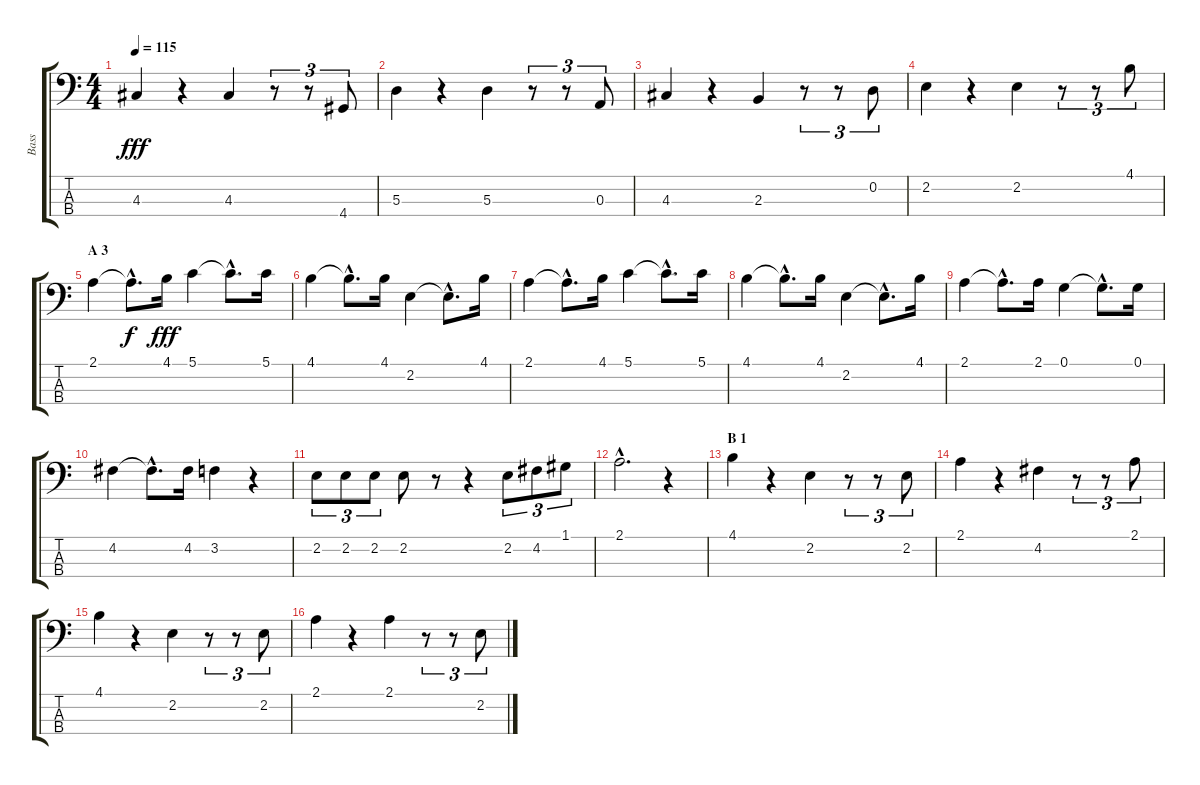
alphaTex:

\track ("Bass" "Bass") {instrument acousticbass}
\staff {score tabs}
\tuning (G2 D2 A1 E1) {hide}
\ts (4 4)
\tempo 115
\clef f4
\ks c
4.3.4{dy fff} r.4 4.3.4 r.8{tu (3 2)} r.8{tu (3 2)} 4.4.8{tu (3 2)} |
5.3.4 r.4 5.3.4 r.8{tu (3 2)} r.8{tu (3 2)} 0.3.8{tu (3 2)} |
4.3.4 r.4 2.3.4 r.8{tu (3 2)} r.8{tu (3 2)} 0.2.8{tu (3 2)} |
2.2.4 r.4 2.2.4 r.8{tu (3 2)} r.8{tu (3 2)} 4.1.8{tu (3 2)} |
\section ("" "A 3")
2.1.4 2.1{hac t}.8{d dy f} 4.1.16{dy fff} 5.1.4 5.1{hac t}.8{d} 5.1.16 |
4.1.4 4.1{hac t}.8{d} 4.1.16 2.2.4 2.2{hac t}.8{d} 4.1.16 |
2.1.4 2.1{hac t}.8{d} 4.1.16 5.1.4 5.1{hac t}.8{d} 5.1.16 |
4.1.4 4.1{hac t}.8{d} 4.1.16 2.2.4 2.2{hac t}.8{d} 4.1.16 |
2.1.4 2.1{hac t}.8{d} 2.1.16 0.1.4 0.1{hac t}.8{d} 0.1.16 |
4.2.4 4.2{hac t}.8{d} 4.2.16 3.2.4 r.4 |
2.2.8{tu (3 2)} 2.2.8{tu (3 2)} 2.2.8{tu (3 2)} 2.2.8 r.8 r.4 2.2.8{tu (3 2)} 4.2.8{tu (3 2)} 1.1.8{tu (3 2)} |
2.1{hac}.2{d} r.4 |
\section ("" "B 1")
4.1.4 r.4 2.2.4 r.8{tu (3 2)} r.8{tu (3 2)} 2.2.8{tu (3 2)} |
2.1.4 r.4 4.2.4 r.8{tu (3 2)} r.8{tu (3 2)} 2.1.8{tu (3 2)} |
4.1.4 r.4 2.2.4 r.8{tu (3 2)} r.8{tu (3 2)} 2.2.8{tu (3 2)} |
2.1.4 r.4 2.1.4 r.8{tu (3 2)} r.8{tu (3 2)} 2.2.8{tu (3 2)}
